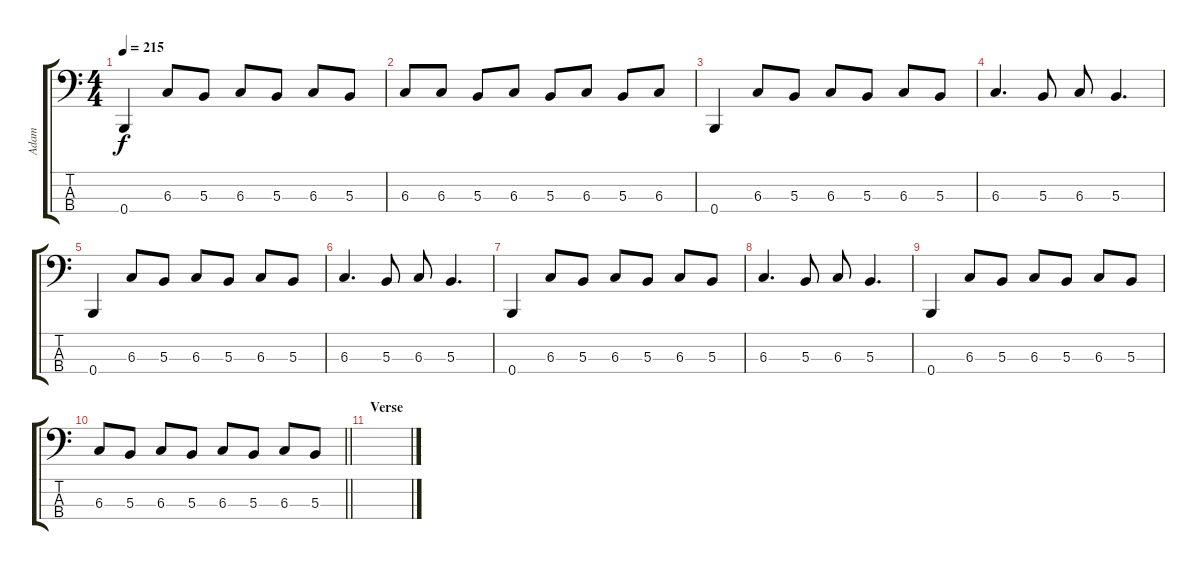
\track ("Adam" "Adam") {instrument electricbasspick}
\staff {score tabs}
\tuning (E2 B1 Gb1 B0) {hide}
\ts (4 4)
\tempo 215
\clef f4
\ks c
0.4.4{dy f} 6.3.8 5.3.8 6.3.8 5.3.8 6.3.8 5.3.8 |
6.3.8 6.3.8 5.3.8 6.3.8 5.3.8 6.3.8 5.3.8 6.3.8 |
0.4.4 6.3.8 5.3.8 6.3.8 5.3.8 6.3.8 5.3.8 |
6.3.4{d} 5.3.8 6.3.8 5.3.4{d} |
0.4.4 6.3.8 5.3.8 6.3.8 5.3.8 6.3.8 5.3.8 |
6.3.4{d} 5.3.8 6.3.8 5.3.4{d} |
0.4.4 6.3.8 5.3.8 6.3.8 5.3.8 6.3.8 5.3.8 |
6.3.4{d} 5.3.8 6.3.8 5.3.4{d} |
0.4.4 6.3.8 5.3.8 6.3.8 5.3.8 6.3.8 5.3.8 |
\barLineRight lightlight
6.3.8 5.3.8 6.3.8 5.3.8 6.3.8 5.3.8 6.3.8 5.3.8 |
\section ("" "Verse")
